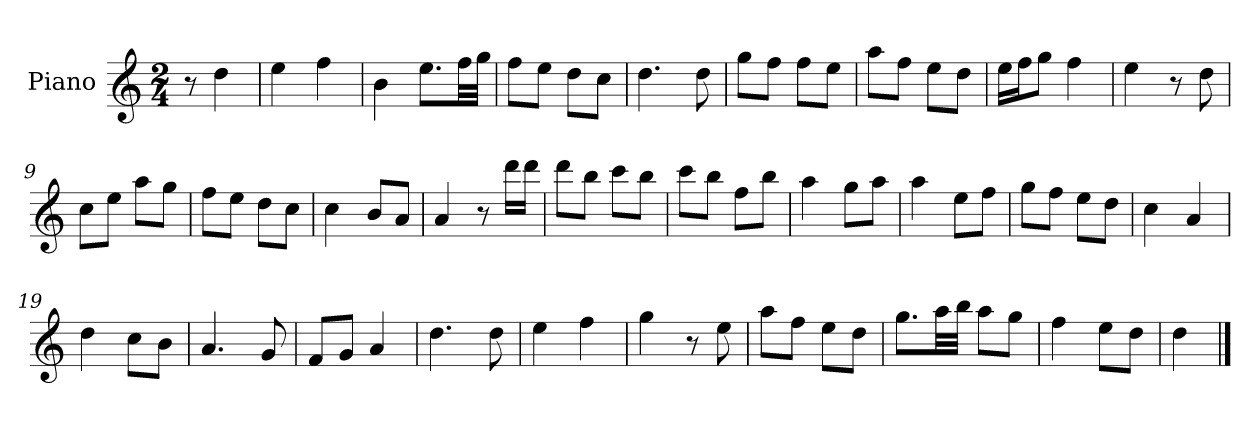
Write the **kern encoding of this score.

**kern
*part1
*staff1
*I"Piano
*I'Pno.
*clefG2
*k[]
*M2/4
=
8r
4dd\
=1
4ee\
4ff\
=2
4b\
8.ee\L
32ff\LL
32gg\JJJ
=3
8ff\L
8ee\J
8dd\L
8cc\J
=4
4.dd\
8dd\
=5
8gg\L
8ff\J
8ff\L
8ee\J
=6
8aa\L
8ff\J
8ee\L
8dd\J
=7
16ee\LL
16ff\J
8gg\J
4ff\
=8
4ee\
8r
8dd\
=9
8cc\L
8ee\J
8aa\L
8gg\J
!!LO:LB:g=z
=10
8ff\L
8ee\J
8dd\L
8cc\J
=11
4cc\
8b/L
8a/J
=12
4a/
8r
16ddd\LL
16ddd\JJ
=13
8ddd\L
8bb\J
8ccc\L
8bb\J
=14
8ccc\L
8bb\J
8ff\L
8bb\J
=15
4aa\
8gg\L
8aa\J
=16
4aa\
8ee\L
8ff\J
=17
8gg\L
8ff\J
8ee\L
8dd\J
=18
4cc\
4a/
=19
4dd\
8cc\L
8b\J
!!LO:LB:g=z
=20
4.a/
8g/
=21
8f/L
8g/J
4a/
=22
4.dd\
8dd\
=23
4ee\
4ff\
=24
4gg\
8r
8ee\
=25
8aa\L
8ff\J
8ee\L
8dd\J
=26
8.gg\L
32aa\LL
32bb\JJJ
8aa\L
8gg\J
=27
4ff\
8ee\L
8dd\J
=28
4dd\
==
*-
